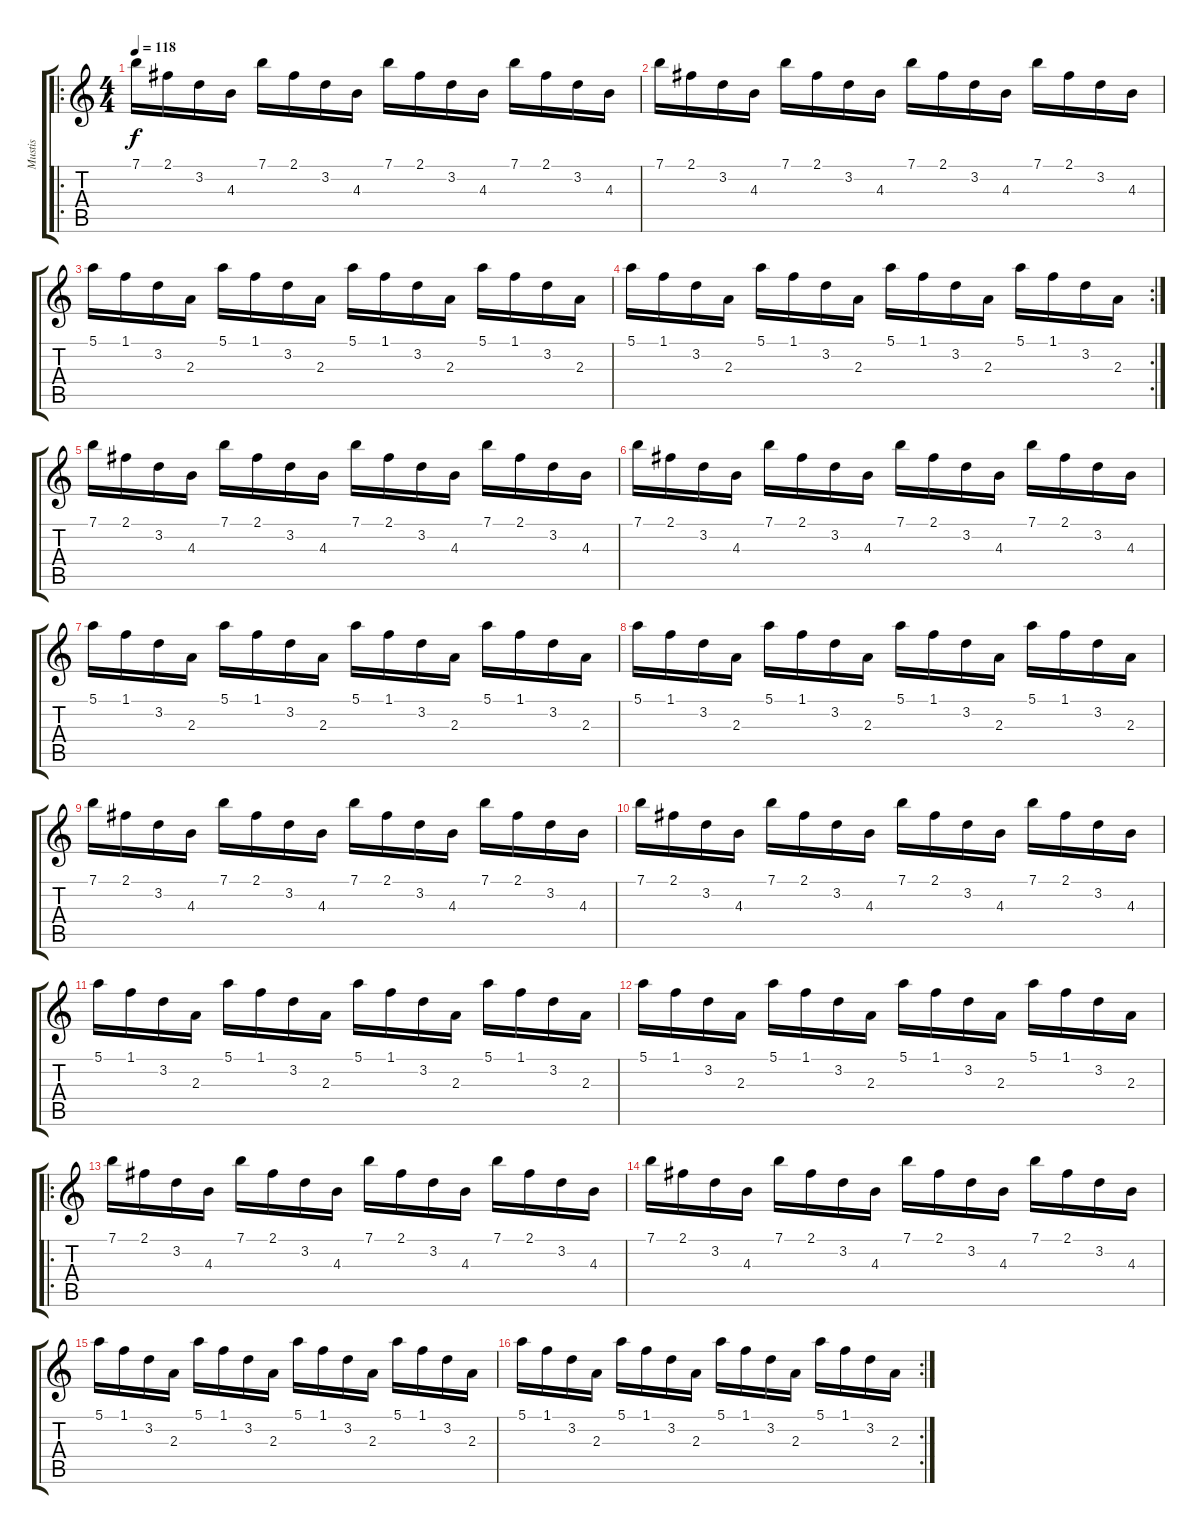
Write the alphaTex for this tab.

\track ("Mustis" "Mustis") {instrument celesta}
\staff {score tabs}
\tuning (E5 B4 G4 D4 A3 E3) {hide}
\ro
\ts (4 4)
\tempo 118
\clef g2
\ks c
7.1.16{dy f} 2.1.16 3.2.16 4.3.16 7.1.16 2.1.16 3.2.16 4.3.16 7.1.16 2.1.16 3.2.16 4.3.16 7.1.16 2.1.16 3.2.16 4.3.16 |
7.1.16 2.1.16 3.2.16 4.3.16 7.1.16 2.1.16 3.2.16 4.3.16 7.1.16 2.1.16 3.2.16 4.3.16 7.1.16 2.1.16 3.2.16 4.3.16 |
5.1.16 1.1.16 3.2.16 2.3.16 5.1.16 1.1.16 3.2.16 2.3.16 5.1.16 1.1.16 3.2.16 2.3.16 5.1.16 1.1.16 3.2.16 2.3.16 |
\rc 2
5.1.16 1.1.16 3.2.16 2.3.16 5.1.16 1.1.16 3.2.16 2.3.16 5.1.16 1.1.16 3.2.16 2.3.16 5.1.16 1.1.16 3.2.16 2.3.16 |
7.1.16 2.1.16 3.2.16 4.3.16 7.1.16 2.1.16 3.2.16 4.3.16 7.1.16 2.1.16 3.2.16 4.3.16 7.1.16 2.1.16 3.2.16 4.3.16 |
7.1.16 2.1.16 3.2.16 4.3.16 7.1.16 2.1.16 3.2.16 4.3.16 7.1.16 2.1.16 3.2.16 4.3.16 7.1.16 2.1.16 3.2.16 4.3.16 |
5.1.16 1.1.16 3.2.16 2.3.16 5.1.16 1.1.16 3.2.16 2.3.16 5.1.16 1.1.16 3.2.16 2.3.16 5.1.16 1.1.16 3.2.16 2.3.16 |
5.1.16 1.1.16 3.2.16 2.3.16 5.1.16 1.1.16 3.2.16 2.3.16 5.1.16 1.1.16 3.2.16 2.3.16 5.1.16 1.1.16 3.2.16 2.3.16 |
7.1.16 2.1.16 3.2.16 4.3.16 7.1.16 2.1.16 3.2.16 4.3.16 7.1.16 2.1.16 3.2.16 4.3.16 7.1.16 2.1.16 3.2.16 4.3.16 |
7.1.16 2.1.16 3.2.16 4.3.16 7.1.16 2.1.16 3.2.16 4.3.16 7.1.16 2.1.16 3.2.16 4.3.16 7.1.16 2.1.16 3.2.16 4.3.16 |
5.1.16 1.1.16 3.2.16 2.3.16 5.1.16 1.1.16 3.2.16 2.3.16 5.1.16 1.1.16 3.2.16 2.3.16 5.1.16 1.1.16 3.2.16 2.3.16 |
5.1.16 1.1.16 3.2.16 2.3.16 5.1.16 1.1.16 3.2.16 2.3.16 5.1.16 1.1.16 3.2.16 2.3.16 5.1.16 1.1.16 3.2.16 2.3.16 |
\ro
7.1.16 2.1.16 3.2.16 4.3.16 7.1.16 2.1.16 3.2.16 4.3.16 7.1.16 2.1.16 3.2.16 4.3.16 7.1.16 2.1.16 3.2.16 4.3.16 |
7.1.16 2.1.16 3.2.16 4.3.16 7.1.16 2.1.16 3.2.16 4.3.16 7.1.16 2.1.16 3.2.16 4.3.16 7.1.16 2.1.16 3.2.16 4.3.16 |
5.1.16 1.1.16 3.2.16 2.3.16 5.1.16 1.1.16 3.2.16 2.3.16 5.1.16 1.1.16 3.2.16 2.3.16 5.1.16 1.1.16 3.2.16 2.3.16 |
\rc 2
5.1.16 1.1.16 3.2.16 2.3.16 5.1.16 1.1.16 3.2.16 2.3.16 5.1.16 1.1.16 3.2.16 2.3.16 5.1.16 1.1.16 3.2.16 2.3.16
